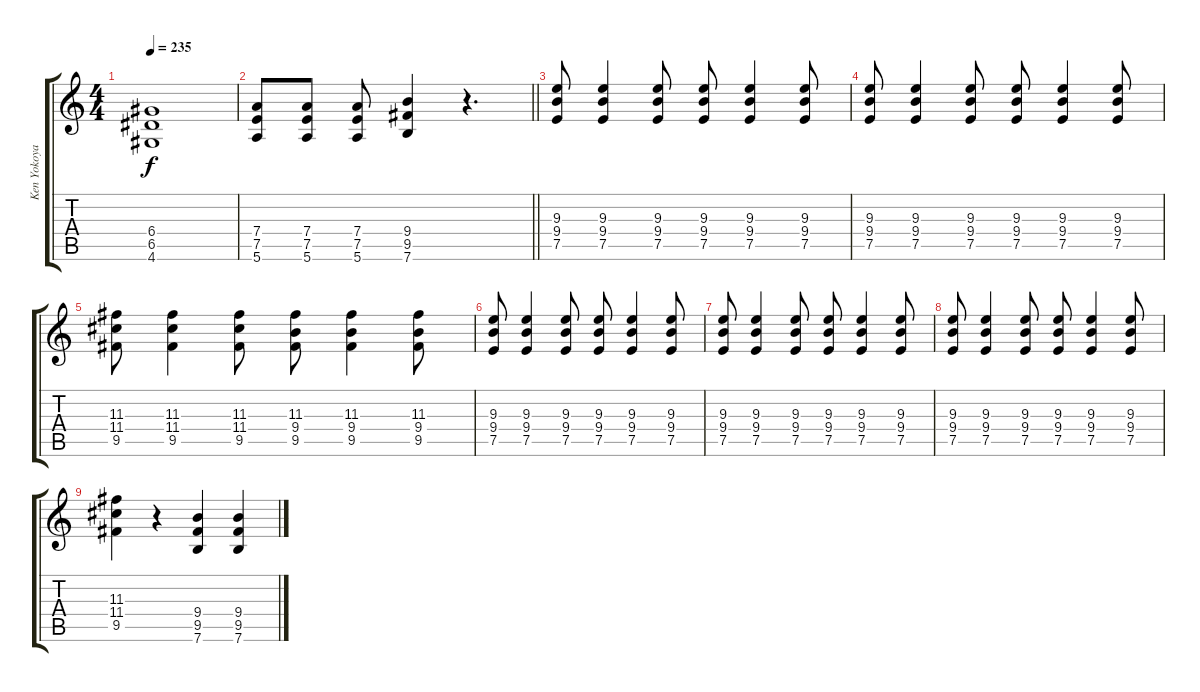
\track ("Ken Yokoyama" "Ken Yokoya") {instrument distortionguitar}
\staff {score tabs}
\tuning (E4 B3 G3 D3 A2 E2) {hide}
\ts (4 4)
\tempo 235
\clef g2
\ks c
(6.4 6.5 4.6).1{dy f} |
\barLineRight lightlight
(7.4 7.5 5.6).8 (7.4 7.5 5.6).8 (7.4 7.5 5.6).8 (9.4 9.5 7.6).4 r.4{d} |
\section ("" "")
(9.3 9.4 7.5).8 (9.3 9.4 7.5).4 (9.3 9.4 7.5).8 (9.3 9.4 7.5).8 (9.3 9.4 7.5).4 (9.3 9.4 7.5).8 |
(9.3 9.4 7.5).8 (9.3 9.4 7.5).4 (9.3 9.4 7.5).8 (9.3 9.4 7.5).8 (9.3 9.4 7.5).4 (9.3 9.4 7.5).8 |
(11.3 11.4 9.5).8 (11.3 11.4 9.5).4 (11.3 11.4 9.5).8 (11.3 9.4 9.5).8 (11.3 9.4 9.5).4 (11.3 9.4 9.5).8 |
(9.3 9.4 7.5).8 (9.3 9.4 7.5).4 (9.3 9.4 7.5).8 (9.3 9.4 7.5).8 (9.3 9.4 7.5).4 (9.3 9.4 7.5).8 |
(9.3 9.4 7.5).8 (9.3 9.4 7.5).4 (9.3 9.4 7.5).8 (9.3 9.4 7.5).8 (9.3 9.4 7.5).4 (9.3 9.4 7.5).8 |
(9.3 9.4 7.5).8 (9.3 9.4 7.5).4 (9.3 9.4 7.5).8 (9.3 9.4 7.5).8 (9.3 9.4 7.5).4 (9.3 9.4 7.5).8 |
(11.3 11.4 9.5).4 r.4 (9.4 9.5 7.6).4 (9.4 9.5 7.6).4
